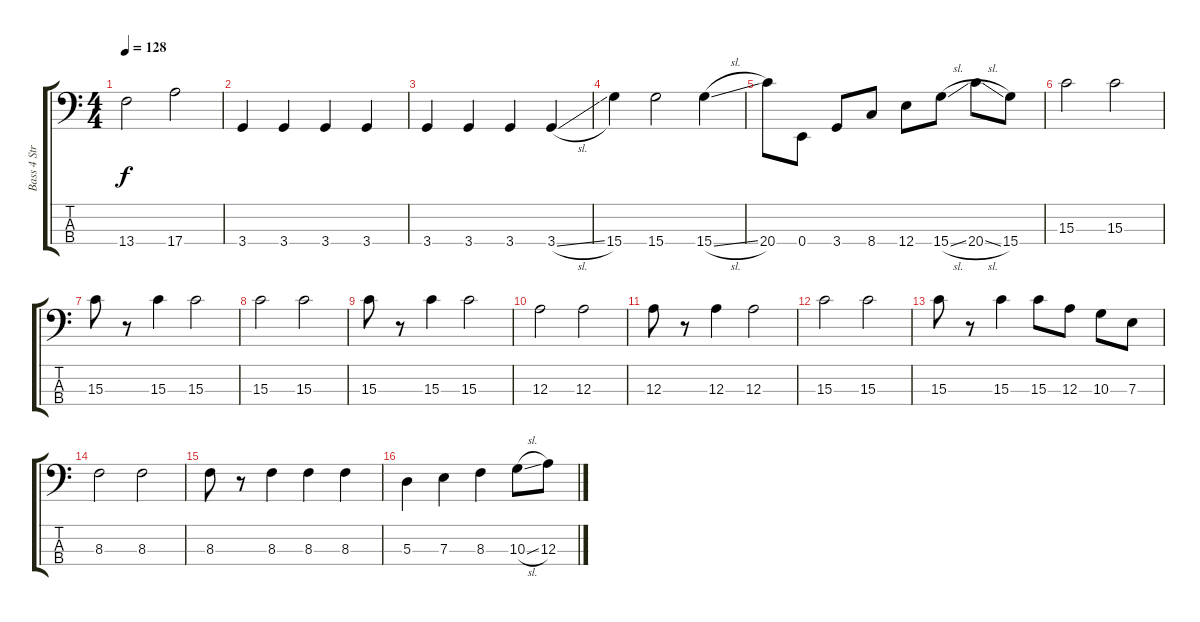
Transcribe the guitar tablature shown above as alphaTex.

\track ("Bass 4 Strings" "Bass 4 Str") {instrument electricbassfinger}
\staff {score tabs}
\tuning (G2 D2 A1 E1) {hide}
\ts (4 4)
\tempo 128
\clef f4
\ks c
13.4.2{dy f} 17.4.2 |
3.4.4 3.4.4 3.4.4 3.4.4 |
3.4.4 3.4.4 3.4.4 3.4{sl}.4 |
15.4.4 15.4.2 15.4{sl}.4 |
20.4.8 0.4.8 3.4.8 8.4.8 12.4.8 15.4{sl}.8 20.4{sl}.8 15.4.8 |
15.3.2 15.3.2 |
15.3.8 r.8 15.3.4 15.3.2 |
15.3.2 15.3.2 |
15.3.8 r.8 15.3.4 15.3.2 |
12.3.2 12.3.2 |
12.3.8 r.8 12.3.4 12.3.2 |
15.3.2 15.3.2 |
15.3.8 r.8 15.3.4 15.3.8 12.3.8 10.3.8 7.3.8 |
8.3.2 8.3.2 |
8.3.8 r.8 8.3.4 8.3.4 8.3.4 |
5.3.4 7.3.4 8.3.4 10.3{sl}.8 12.3.8
